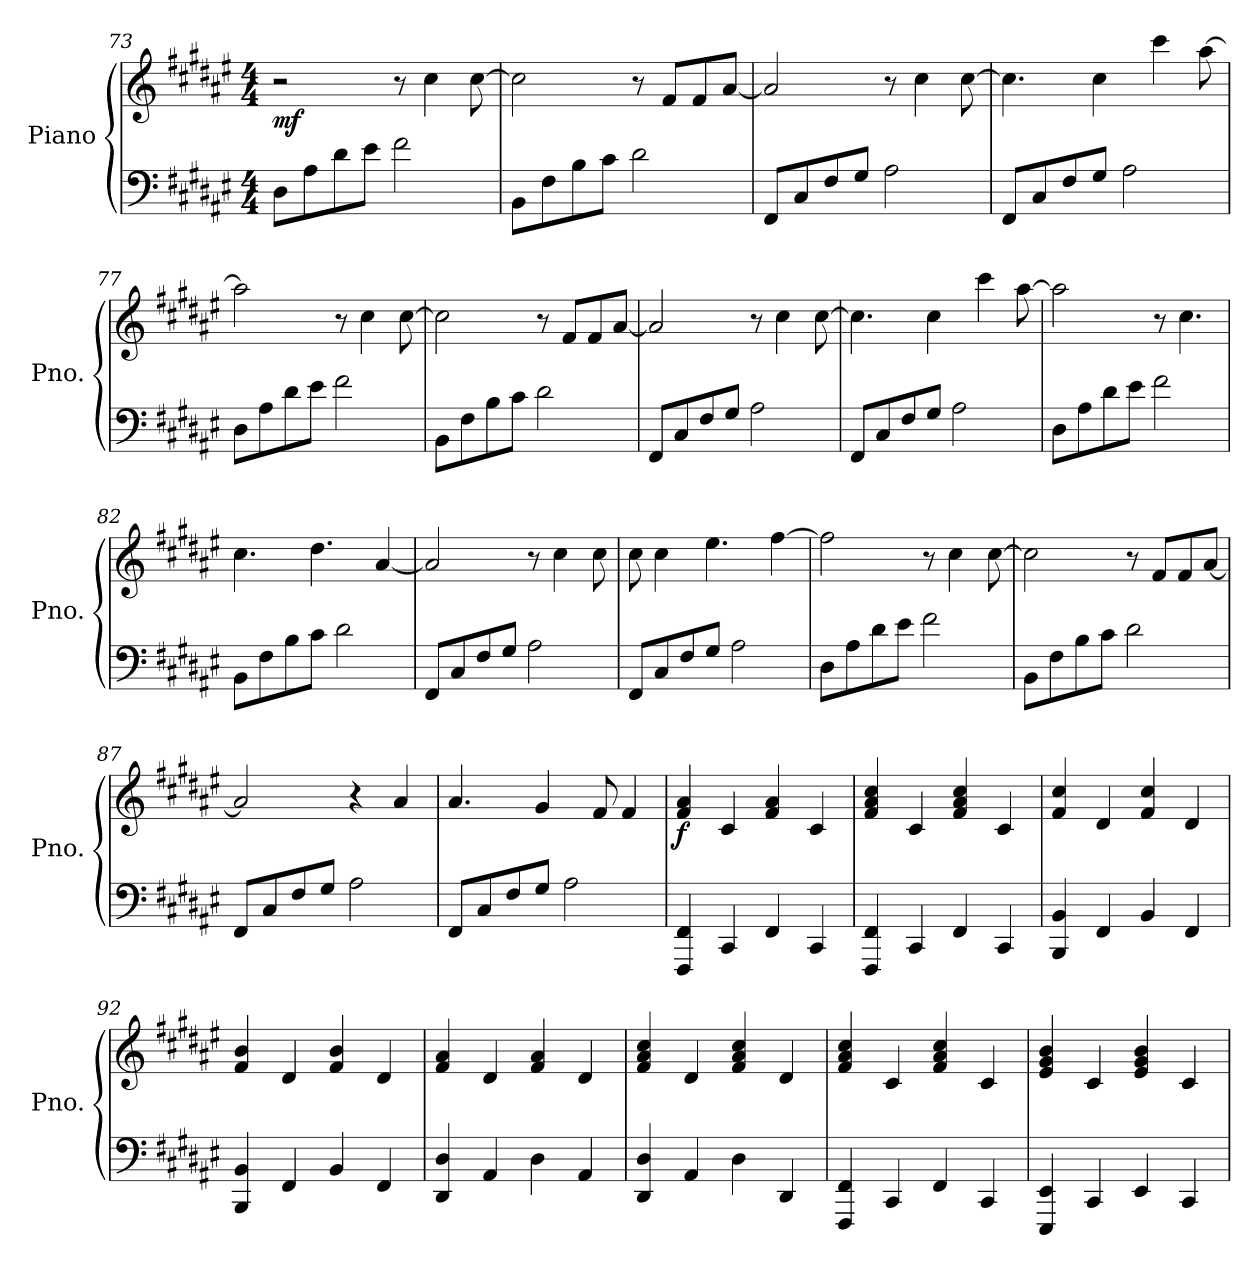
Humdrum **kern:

**kern	**kern	**dynam
*part1	*part1	*part1
*staff2	*staff1	*staff1/2
*I"Piano	*	*
*I'Pno.	*	*
*clefF4	*clefG2	*
*k[f#c#g#d#a#e#]	*k[f#c#g#d#a#e#]	*
*M4/4	*M4/4	*
=73	=73	=73
!	!	!LO:DY:b
8D#\L	2r	mf
8A#\	.	.
8d#\	.	.
8e#\J	.	.
2f#\	8r	.
.	4cc#\	.
.	[8cc#\	.
=74	=74	=74
8BB\L	2cc#\]	.
8F#\	.	.
8B\	.	.
8c#\J	.	.
2d#\	8r	.
.	8f#/L	.
.	8f#/	.
.	[8a#/J	.
!!LO:LB:g=z
=75	=75	=75
8FF#/L	2a#/]	.
8C#/	.	.
8F#/	.	.
8G#/J	.	.
2A#\	8r	.
.	4cc#\	.
.	[8cc#\	.
=76	=76	=76
8FF#/L	4.cc#\]	.
8C#/	.	.
8F#/	.	.
8G#/J	4cc#\	.
2A#\	.	.
.	4ccc#\	.
.	[8aa#\	.
=77	=77	=77
8D#\L	2aa#\]	.
8A#\	.	.
8d#\	.	.
8e#\J	.	.
2f#\	8r	.
.	4cc#\	.
.	[8cc#\	.
=78	=78	=78
8BB\L	2cc#\]	.
8F#\	.	.
8B\	.	.
8c#\J	.	.
2d#\	8r	.
.	8f#/L	.
.	8f#/	.
.	[8a#/J	.
=79	=79	=79
8FF#/L	2a#/]	.
8C#/	.	.
8F#/	.	.
8G#/J	.	.
2A#\	8r	.
.	4cc#\	.
.	[8cc#\	.
!!LO:PB:g=z
=80	=80	=80
8FF#/L	4.cc#\]	.
8C#/	.	.
8F#/	.	.
8G#/J	4cc#\	.
2A#\	.	.
.	4ccc#\	.
.	[8aa#\	.
=81	=81	=81
8D#\L	2aa#\]	.
8A#\	.	.
8d#\	.	.
8e#\J	.	.
2f#\	8r	.
.	4.cc#\	.
=82	=82	=82
8BB\L	4.cc#\	.
8F#\	.	.
8B\	.	.
8c#\J	4.dd#\	.
2d#\	.	.
.	[4a#/	.
=83	=83	=83
8FF#/L	2a#/]	.
8C#/	.	.
8F#/	.	.
8G#/J	.	.
2A#\	8r	.
.	4cc#\	.
.	8cc#\	.
=84	=84	=84
8FF#/L	8cc#\	.
8C#/	4cc#\	.
8F#/	.	.
8G#/J	4.ee#\	.
2A#\	.	.
.	[4ff#\	.
=85	=85	=85
8D#\L	2ff#\]	.
8A#\	.	.
8d#\	.	.
8e#\J	.	.
2f#\	8r	.
.	4cc#\	.
.	[8cc#\	.
!!LO:LB:g=z
=86	=86	=86
8BB\L	2cc#\]	.
8F#\	.	.
8B\	.	.
8c#\J	.	.
2d#\	8r	.
.	8f#/L	.
.	8f#/	.
.	[8a#/J	.
=87	=87	=87
8FF#/L	2a#/]	.
8C#/	.	.
8F#/	.	.
8G#/J	.	.
2A#\	4r	.
.	4a#/	.
=88	=88	=88
8FF#/L	4.a#/	.
8C#/	.	.
8F#/	.	.
8G#/J	4g#/	.
2A#\	.	.
.	8f#/	.
.	4f#/	.
=89	=89	=89
!	!	!LO:DY:b
4FFF#/ 4FF#/	4f#/ 4a#/	f
4CC#/	4c#/	.
4FF#/	4f#/ 4a#/	.
4CC#/	4c#/	.
=90	=90	=90
4FFF#/ 4FF#/	4f#/ 4a#/ 4cc#/	.
4CC#/	4c#/	.
4FF#/	4f#/ 4a#/ 4cc#/	.
4CC#/	4c#/	.
=91	=91	=91
4BBB/ 4BB/	4f#/ 4cc#/	.
4FF#/	4d#/	.
4BB/	4f#/ 4cc#/	.
4FF#/	4d#/	.
=92	=92	=92
4BBB/ 4BB/	4f#/ 4b/	.
4FF#/	4d#/	.
4BB/	4f#/ 4b/	.
4FF#/	4d#/	.
!!LO:LB:g=z
=93	=93	=93
4DD#/ 4D#/	4f#/ 4a#/	.
4AA#/	4d#/	.
4D#\	4f#/ 4a#/	.
4AA#/	4d#/	.
=94	=94	=94
4DD#/ 4D#/	4f#/ 4a#/ 4cc#/	.
4AA#/	4d#/	.
4D#\	4f#/ 4a#/ 4cc#/	.
4DD#/	4d#/	.
=95	=95	=95
4FFF#/ 4FF#/	4f#/ 4a#/ 4cc#/	.
4CC#/	4c#/	.
4FF#/	4f#/ 4a#/ 4cc#/	.
4CC#/	4c#/	.
=96	=96	=96
4EEE#/ 4EE#/	4e#/ 4g#/ 4b/	.
4CC#/	4c#/	.
4EE#/	4e#/ 4g#/ 4b/	.
4CC#/	4c#/	.
=	=	=
*-	*-	*-
